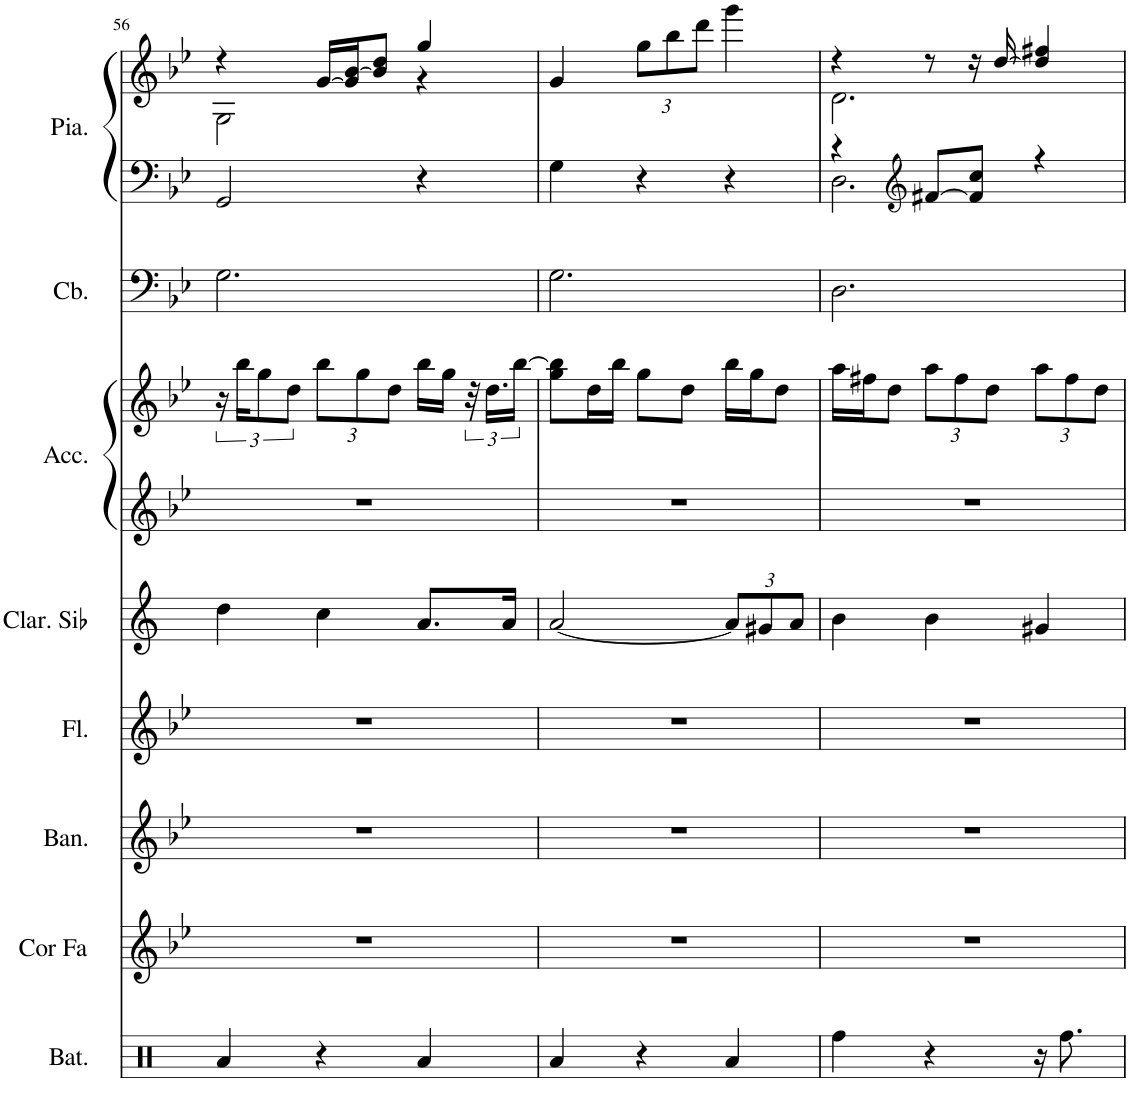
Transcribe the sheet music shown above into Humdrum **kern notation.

**kern	**kern	**kern	**kern	**kern	**kern	**kern	**kern	**kern	**kern
*part8	*part7	*part6	*part5	*part4	*part3	*part3	*part2	*part1	*part1
*staff10	*staff9	*staff8	*staff7	*staff6	*staff5	*staff4	*staff3	*staff2	*staff1
*I"Batterie	*I"Cor en Fa, French Horn	*I"Bandonéon, Tango Accordion	*I"Flûte, Flute	*I"Clarinette en Sib	*I"Accordéon , Accordion	*	*I"Contrebasse, Acoustic Bass	*I"Piano, Acoustic Grand Piano	*
*I'Bat.	*I'Cor Fa	*I'Ban.	*I'Fl.	*I'Clar. Sib	*I'Acc.	*	*I'Cb.	*I'Pia.	*
!!LO:PB:g=z
*clefX	*clefG2	*clefG2	*clefG2	*clefG2	*clefG2	*clefG2	*clefF4	*clefG2	*clefG2
*	*Trd4c7	*	*	*Trd1c2	*	*	*Trd7c12	*	*
*k[b-e-]	*k[b-e-]	*k[b-e-]	*k[b-e-]	*k[]	*k[b-e-]	*k[b-e-]	*k[b-e-]	*k[b-e-]	*k[b-e-]
*M3/4	*M3/4	*M3/4	*M3/4	*M3/4	*M3/4	*M3/4	*M3/4	*M3/4	*M3/4
=56	=56	=56	=56	=56	=56	=56	=56	=56	=56
*	*	*	*	*	*	*	*	*	*^
4Ra/	2.r	2.r	2.r	4dd\	2.r	24r	2.G\	2GG/	4r	2G\
.	.	.	.	.	.	24bb-\KL	.	.	.	.
.	.	.	.	.	.	12gg\	.	.	.	.
.	.	.	.	.	.	12dd\J	.	.	.	.
*	*	*	*	*	*	*Xbrackettup	*	*	*	*
4r	.	.	.	4cc\	.	12bb-\L	.	.	[16g/LL	.
.	.	.	.	.	.	.	.	.	16g/] [16b-/J	.
.	.	.	.	.	.	12gg\	.	.	.	.
.	.	.	.	.	.	.	.	.	8b-/] 8dd/J	.
.	.	.	.	.	.	12dd\J	.	.	.	.
4Ra/	.	.	.	8.a/L	.	16bb-\LL	.	4r	4gg/	4r
.	.	.	.	.	.	16gg\JJ	.	.	.	.
*	*	*	*	*	*	*brackettup	*	*	*	*
.	.	.	.	.	.	48r	.	.	.	.
.	.	.	.	.	.	24.dd\LL	.	.	.	.
.	.	.	.	16a/Jk	.	.	.	.	.	.
.	.	.	.	.	.	[24bb-\JJ	.	.	.	.
*	*	*	*	*	*	*	*	*	*v	*v
=57	=57	=57	=57	=57	=57	=57	=57	=57	=57
4Ra/	2.r	2.r	2.r	[2a/	2.r	8gg\ 8bb-\]L	2.G\	4G\	4g/
.	.	.	.	.	.	16dd\L	.	.	.
.	.	.	.	.	.	16bb-\JJ	.	.	.
*	*	*	*	*	*	*	*	*	*Xbrackettup
4r	.	.	.	.	.	8gg\L	.	4r	12gg\L
.	.	.	.	.	.	.	.	.	12bb-\
.	.	.	.	.	.	8dd\J	.	.	.
.	.	.	.	.	.	.	.	.	12ddd\J
*	*	*	*	*Xbrackettup	*	*	*	*	*
4Ra/	.	.	.	12a/L]	.	16bb-\LL	.	4r	4ggg\
.	.	.	.	.	.	16gg\J	.	.	.
.	.	.	.	12g#X/	.	.	.	.	.
.	.	.	.	.	.	8dd\J	.	.	.
.	.	.	.	12a/J	.	.	.	.	.
=58	=58	=58	=58	=58	=58	=58	=58	=58	=58
*	*	*	*	*	*	*	*	*^	*^
4Rff\	2.r	2.r	2.r	4b\	2.r	16aa\LL	2.D\	4r	2.D\	4r	2.d\
.	.	.	.	.	.	16ff#X\J	.	.	.	.	.
.	.	.	.	.	.	8dd\J	.	.	.	.	.
*	*	*	*	*	*	*	*	*clefG2	*	*	*
*	*	*	*	*	*	*Xbrackettup	*	*	*	*	*
4r	.	.	.	4b\	.	12aa\L	.	[8f#X/L	.	8r	.
.	.	.	.	.	.	12ff#\	.	.	.	.	.
.	.	.	.	.	.	.	.	8f#/] 8cc/J	.	16r	.
.	.	.	.	.	.	12dd\J	.	.	.	.	.
.	.	.	.	.	.	.	.	.	.	[16dd/	.
16r	.	.	.	4g#X/	.	12aa\L	.	4r	.	4dd/] 4ff#X/	.
8.Rff\	.	.	.	.	.	.	.	.	.	.	.
.	.	.	.	.	.	12ff#\	.	.	.	.	.
.	.	.	.	.	.	12dd\J	.	.	.	.	.
*	*	*	*	*	*	*	*	*v	*v	*	*
*	*	*	*	*	*	*	*	*	*v	*v
=	=	=	=	=	=	=	=	=	=
*-	*-	*-	*-	*-	*-	*-	*-	*-	*-
